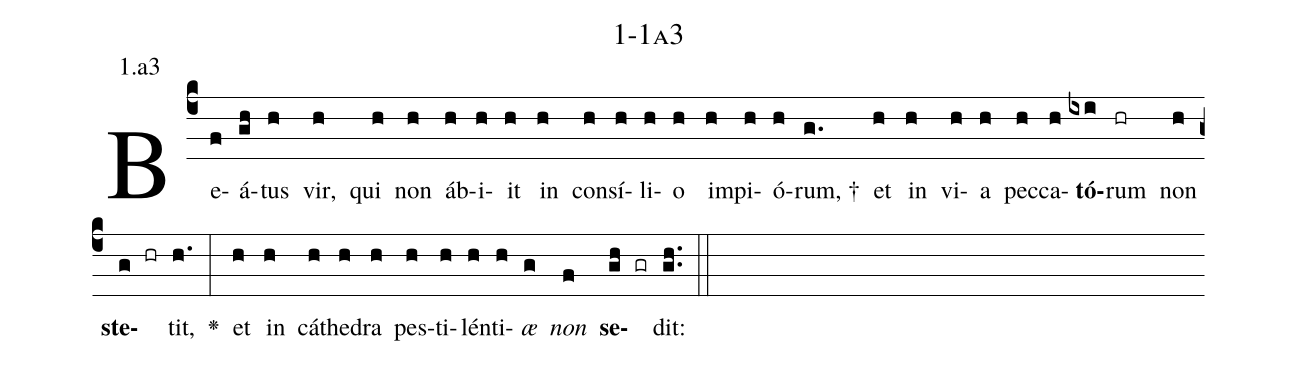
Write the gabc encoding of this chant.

name: 1-1a3;
annotation: 1.a3;
%%
(c4)Be(f)á(gh)tus(h) vir,(h) qui(h) non(h) áb(h)i(h)it(h) in(h) con(h)sí(h)li(h)o(h) im(h)pi(h)ó(h)rum, †(g.) et(h) in(h) vi(h)a(h) pec(h)ca(h)<b>tó</b>(ixi)rum(hr) non(h) <b>ste</b>(g hr)tit,(h.) <v>\greheightstar</v>(:) et(h) in(h) cá(h)the(h)dra(h) pes(h)ti(h)lén(h)ti(h)<i>æ</i>(g) <i>non</i>(f) <b>se</b>(gh gr)dit:(gh..) (::)


%E(h) u(h) o(g) u(f) a(gh) e.(gh..) (::)
